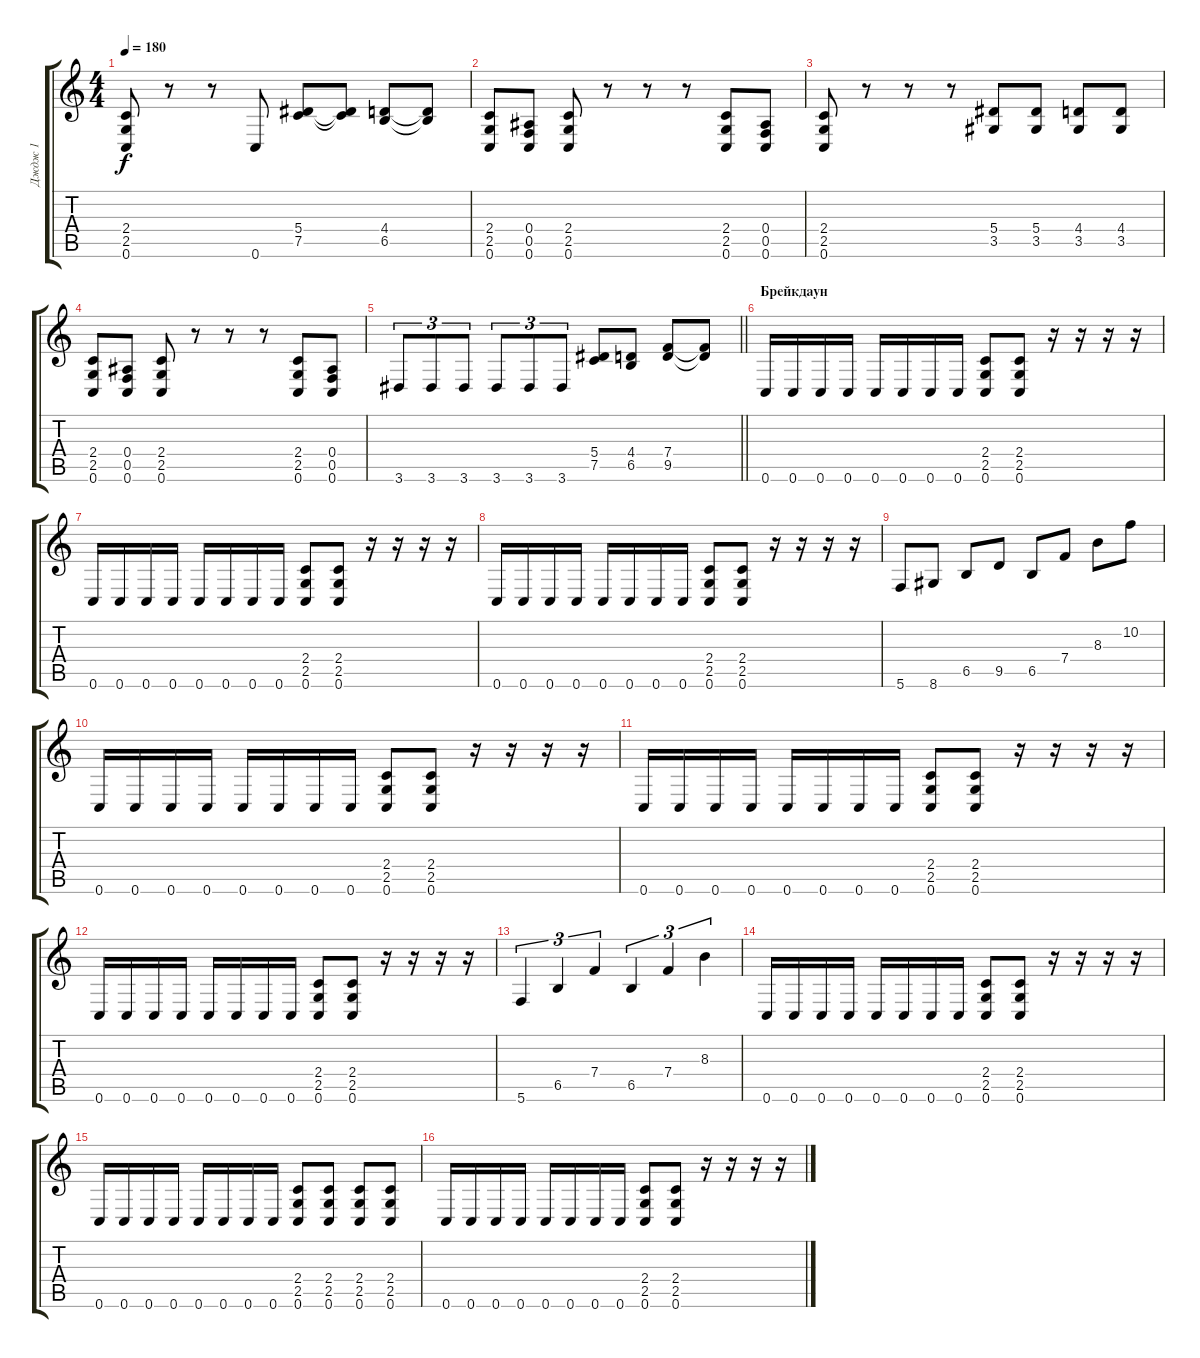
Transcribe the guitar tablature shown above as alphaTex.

\track ("Дждж 1" "Дждж 1") {instrument distortionguitar}
\staff {score tabs}
\tuning (C4 G3 Eb3 Bb2 F2 C2) {hide}
\ts (4 4)
\tempo 180
\clef g2
\ks c
(2.4 2.5 0.6).8{dy f} r.8 r.8 0.6.8 (5.4 7.5).8 (5.4{t} 7.5{t}).8 (4.4 6.5).8 (4.4{t} 6.5{t}).8 |
(2.4 2.5 0.6).8 (0.4 0.5 0.6).8 (2.4 2.5 0.6).8 r.8 r.8 r.8 (2.4 2.5 0.6).8 (0.4 0.5 0.6).8 |
(2.4 2.5 0.6).8 r.8 r.8 r.8 (5.4 3.5).8 (5.4 3.5).8 (4.4 3.5).8 (4.4 3.5).8 |
(2.4 2.5 0.6).8 (0.4 0.5 0.6).8 (2.4 2.5 0.6).8 r.8 r.8 r.8 (2.4 2.5 0.6).8 (0.4 0.5 0.6).8 |
\barLineRight lightlight
3.6.8{tu (3 2)} 3.6.8{tu (3 2)} 3.6.8{tu (3 2)} 3.6.8{tu (3 2)} 3.6.8{tu (3 2)} 3.6.8{tu (3 2)} (5.4 7.5).8 (4.4 6.5).8 (7.4 9.5).8 (7.4{t} 9.5{t}).8 |
\section ("" "Брейкдаун")
0.6.16 0.6.16 0.6.16 0.6.16 0.6.16 0.6.16 0.6.16 0.6.16 (2.4 2.5 0.6).8 (2.4 2.5 0.6).8 r.16 r.16 r.16 r.16 |
0.6.16 0.6.16 0.6.16 0.6.16 0.6.16 0.6.16 0.6.16 0.6.16 (2.4 2.5 0.6).8 (2.4 2.5 0.6).8 r.16 r.16 r.16 r.16 |
0.6.16 0.6.16 0.6.16 0.6.16 0.6.16 0.6.16 0.6.16 0.6.16 (2.4 2.5 0.6).8 (2.4 2.5 0.6).8 r.16 r.16 r.16 r.16 |
5.6.8 8.6.8 6.5.8 9.5.8 6.5.8 7.4.8 8.3.8 10.2.8 |
0.6.16 0.6.16 0.6.16 0.6.16 0.6.16 0.6.16 0.6.16 0.6.16 (2.4 2.5 0.6).8 (2.4 2.5 0.6).8 r.16 r.16 r.16 r.16 |
0.6.16 0.6.16 0.6.16 0.6.16 0.6.16 0.6.16 0.6.16 0.6.16 (2.4 2.5 0.6).8 (2.4 2.5 0.6).8 r.16 r.16 r.16 r.16 |
0.6.16 0.6.16 0.6.16 0.6.16 0.6.16 0.6.16 0.6.16 0.6.16 (2.4 2.5 0.6).8 (2.4 2.5 0.6).8 r.16 r.16 r.16 r.16 |
5.6.4{tu (3 2)} 6.5.4{tu (3 2)} 7.4.4{tu (3 2)} 6.5.4{tu (3 2)} 7.4.4{tu (3 2)} 8.3.4{tu (3 2)} |
0.6.16 0.6.16 0.6.16 0.6.16 0.6.16 0.6.16 0.6.16 0.6.16 (2.4 2.5 0.6).8 (2.4 2.5 0.6).8 r.16 r.16 r.16 r.16 |
0.6.16 0.6.16 0.6.16 0.6.16 0.6.16 0.6.16 0.6.16 0.6.16 (2.4 2.5 0.6).8 (2.4 2.5 0.6).8 (2.4 2.5 0.6).8 (2.4 2.5 0.6).8 |
0.6.16 0.6.16 0.6.16 0.6.16 0.6.16 0.6.16 0.6.16 0.6.16 (2.4 2.5 0.6).8 (2.4 2.5 0.6).8 r.16 r.16 r.16 r.16
